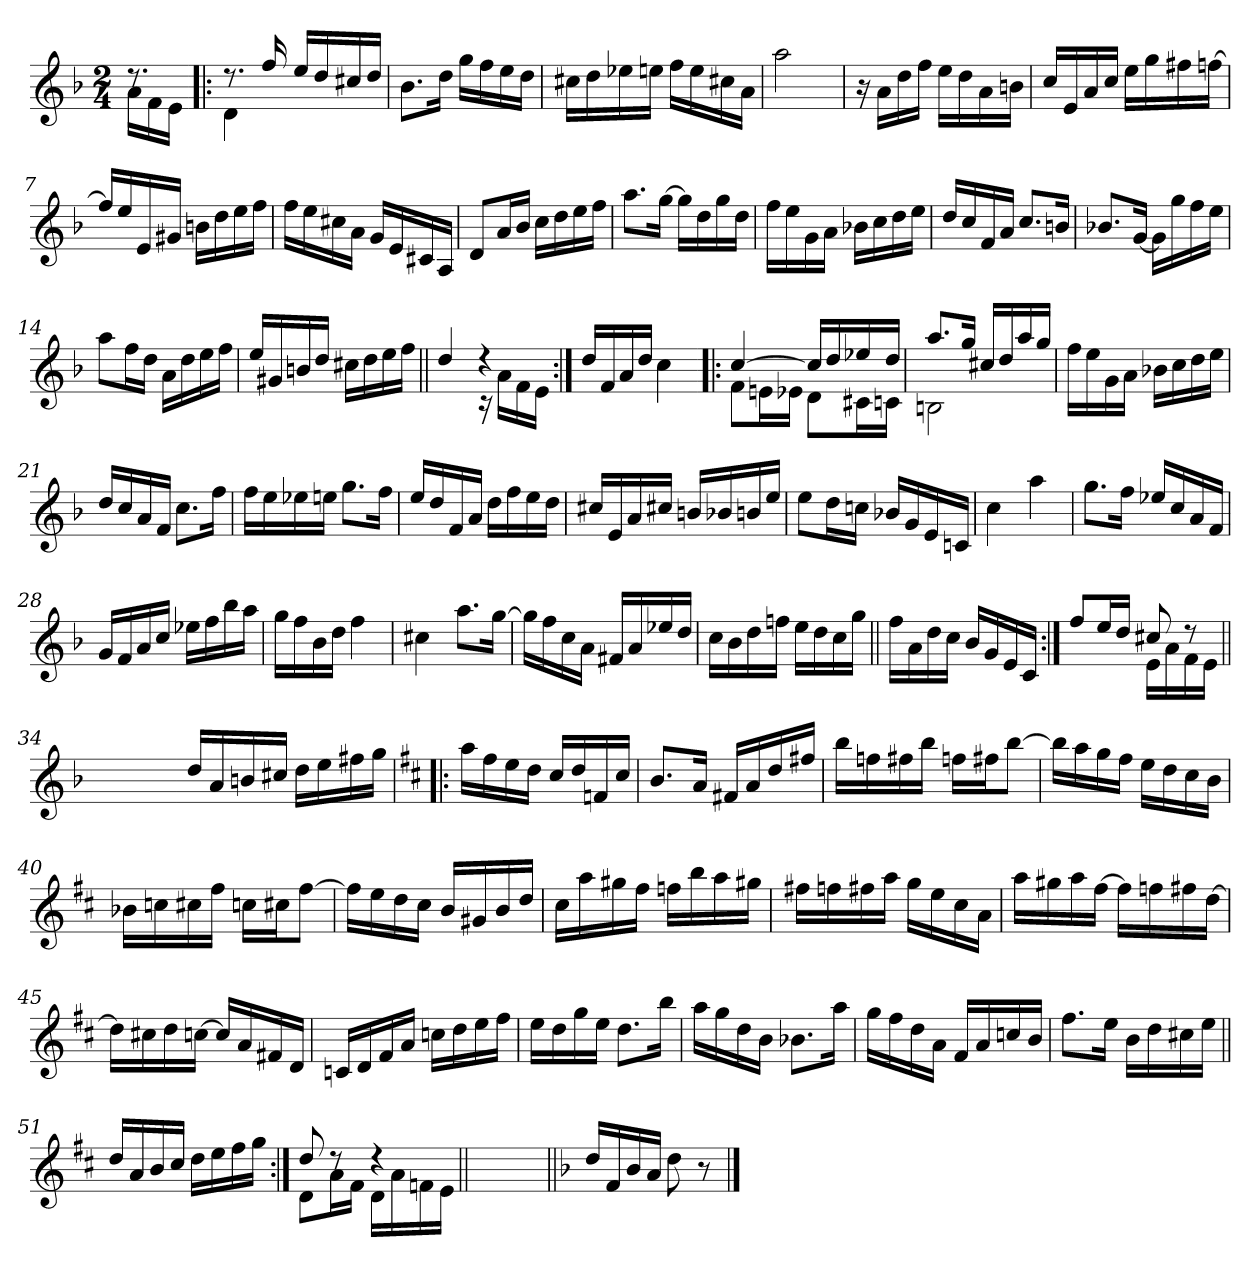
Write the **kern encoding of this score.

**kern
*part1
*staff1
*clefG2
*k[b-]
*F:
*M2/4
=
*^
8.rdd	16a\LL
.	16f\
.	16e\JJ
=1!|:	=1!|:
8.rdd	4d\
16ff/	.
16ee/LL	4ryy
16dd/	.
16cc#X/	.
16dd/JJ	.
*v	*v
=2
8.b-\L
16dd\Jk
16gg\LL
16ff\
16ee\
16dd\JJ
=3
16cc#X\LL
16dd\
16ee-X\
16een\JJ
16ff\LL
16ee\
16cc#X\
16a\JJ
=4
2aa\
!!LO:LB:g=z
=5
16r
16a\LL
16dd\
16ff\JJ
16ee\LL
16dd\
16a\
16bn\JJ
=6
16cc/LL
16e/
16a/
16cc/JJ
16ee\LL
16gg\
16ff#X\
[16ffn\JJ
=7
16ff/LL]
16ee/
16e/
16g#X/JJ
16bn\LL
16dd\
16ee\
16ff\JJ
=8
16ff\LL
16ee\
16cc#X\
16a\JJ
16g/LL
16e/
16c#X/
16A/JJ
=9
8d/L
16a/L
16b-/JJ
16cc\LL
16dd\
16ee\
16ff\JJ
!!LO:LB:g=z
=10
8.aa\L
[16gg\Jk
16gg\LL]
16dd\
16gg\
16dd\JJ
=11
16ff\LL
16ee\
16g\
16a\JJ
16b-X\LL
16cc\
16dd\
16ee\JJ
=12
16dd/LL
16cc/
16f/
16a/JJ
8.cc/L
16bn/Jk
=13
8.b-X/L
[16g/Jk
16g\LL]
16gg\
16ff\
16ee\JJ
=14
8aa\L
16ff\L
16dd\JJ
16a\LL
16dd\
16ee\
16ff\JJ
!!LO:LB:g=z
=15
16ee/LL
16g#X/
16bn/
16dd/JJ
16cc#X\LL
16dd\
16ee\
16ff\JJ
=16||
*^
4dd/	4ryy
4rdd	16rc
.	16a\LL
.	16f\
.	16e\JJ
*v	*v
=17:|!
16dd/LL
16f/
16a/
16dd/JJ
4cc\
=18!|:
*^
[>4cc/	8f\L
.	16en\L
.	16e-X\JJ
16cc/LL]	8d\L
16dd/	.
16ee-X/	16c#X\L
16dd/JJ	16cn\JJ
=19	=19
8.aa/L	2Bn\
16gg/Jk	.
16cc#X/LL	.
16dd/	.
16aa/	.
16gg/JJ	.
*v	*v
!!LO:LB:g=z
=20
16ff\LL
16ee\
16g\
16a\JJ
16b-X\LL
16cc\
16dd\
16ee\JJ
=21
16dd/LL
16cc/
16a/
16f/JJ
8.cc\L
16ff\Jk
=22
16ff\LL
16ee\
16ee-X\
16een\JJ
8.gg\L
16ff\Jk
=23
16ee/LL
16dd/
16f/
16a/JJ
16dd\LL
16ff\
16ee\
16dd\JJ
=24
16cc#X/LL
16e/
16a/
16cc#X/JJ
16bn/LL
16b-X/
16bn/
16ee/JJ
!!LO:LB:g=z
=25
8ee\L
16dd\L
16ccn\JJ
16b-X/LL
16g/
16e/
16cn/JJ
=26
4cc\
4aa\
=27
8.gg\L
16ff\Jk
16ee-X/LL
16cc/
16a/
16f/JJ
=28
16g/LL
16f/
16a/
16cc/JJ
16ee-X\LL
16ff\
16bb-\
16aa\JJ
=29
16gg\LL
16ff\
16b-\
16dd\JJ
4ff\
=30
4cc#X\
8.aa\L
[16gg\Jk
!!LO:LB:g=z
=31
16gg\LL]
16ff\
16cc\
16a\JJ
16f#X/LL
16a/
16ee-X/
16dd/JJ
=32
16cc\LL
16b-\
16dd\
16ffn\JJ
16ee\LL
16dd\
16cc\
16gg\JJ
=33||
16ff\LL
16a\
16dd\
16cc\JJ
16b-/LL
16g/
16e/
16c/JJ
=34:|!
*^
8ff/L	4ryy
16ee/L	.
16dd/JJ	.
8cc#X/	16e\LL
.	16a\
8rdd	16f\
.	16e\JJ
*v	*v
=34X341||
2ryy
!!LO:LB:g=z
=35-
16dd/LL
16a/
16bn/
16cc#X/JJ
16dd\LL
16ee\
16ff#X\
16gg\JJ
=36!|:
*k[f#c#]
*D:
16aa\LL
16ff#\
16ee\
16dd\JJ
16cc#/LL
16dd/
16fn/
16cc#/JJ
=37
8.b/L
16a/Jk
16f#X/LL
16a/
16dd/
16ff#X/JJ
=38
16bb\LL
16ffn\
16ff#X\
16bb\JJ
16ffn\LL
16ff#X\J
[8bb\J
=39
16bb\LL]
16aa\
16gg\
16ff#\JJ
16ee\LL
16dd\
16cc#\
16b\JJ
!!LO:LB:g=z
=40
16b-X\LL
16ccn\
16cc#X\
16ff#\JJ
16ccn\LL
16cc#X\J
[8ff#\J
=41
16ff#\LL]
16ee\
16dd\
16cc#\JJ
16b/LL
16g#X/
16b/
16dd/JJ
=42
16cc#\LL
16aa\
16gg#X\
16ff#\JJ
16ffn\LL
16bb\
16aa\
16gg#X\JJ
=43
16ff#X\LL
16ffn\
16ff#X\
16aa\JJ
16gg\LL
16ee\
16cc#\
16a\JJ
=44
16aa\LL
16gg#X\
16aa\
[16ff#\JJ
16ff#\LL]
16ffn\
16ff#X\
[16dd\JJ
!!LO:LB:g=z
=45
16dd\LL]
16cc#X\
16dd\
[16ccn\JJ
16cc/LL]
16a/
16f#X/
16d/JJ
=46
16cn/LL
16d/
16f#/
16a/JJ
16ccn\LL
16dd\
16ee\
16ff#\JJ
=47
16ee\LL
16dd\
16gg\
16ee\JJ
8.dd\L
16bb\Jk
=48
16aa\LL
16gg\
16dd\
16b\JJ
8.b-X\L
16aa\Jk
=49
16gg\LL
16ff#\
16dd\
16a\JJ
16f#/LL
16a/
16ccn/
16b/JJ
!!LO:LB:g=z
=50
8.ff#\L
16ee\Jk
16b\LL
16dd\
16cc#X\
16ee\JJ
=51||
16dd/LL
16a/
16b/
16cc#/JJ
16dd\LL
16ee\
16ff#\
16gg\JJ
=52:|!
*^
8dd/	8d\L
8rdd	16a\L
.	16f#\JJ
4rdd	16d\LL
.	16a\
.	16fn\
.	16e\JJ
*v	*v
=53||
2ryy
=54||
*k[b-]
*F:
16dd/LL
16f/
16b-/
16a/JJ
8dd\
8r
==
*-
